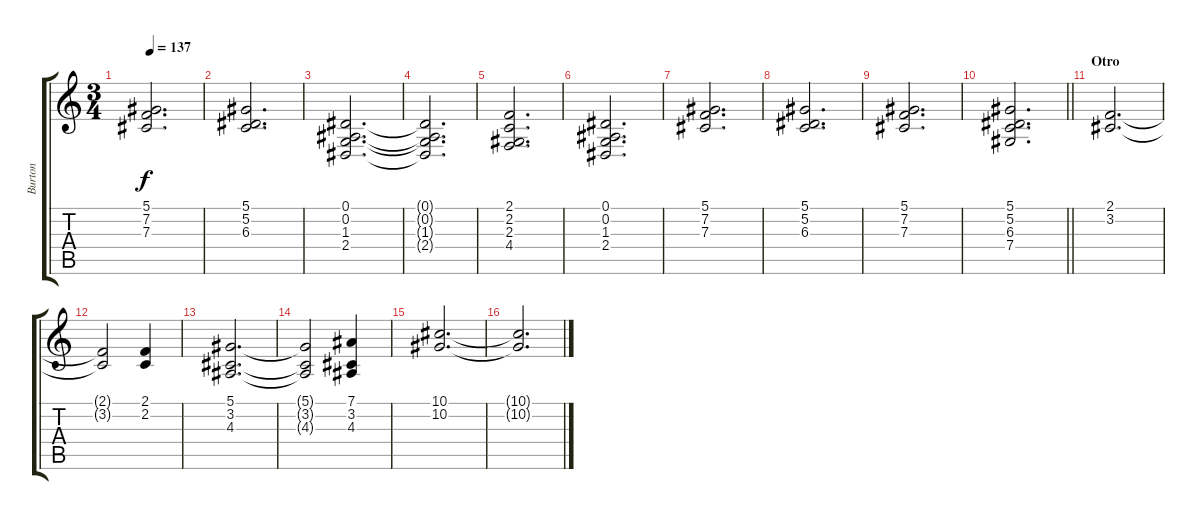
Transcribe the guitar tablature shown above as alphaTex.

\track ("Burton" "Burton") {instrument stringensemble1}
\staff {score tabs}
\tuning (Eb4 Bb3 Gb3 Db3 Ab2 Eb2) {hide}
\ts (3 4)
\tempo 137
\clef g2
\ks c
(5.1 7.2 7.3).2{d dy f} |
(5.1 5.2 6.3).2{d} |
(0.1 0.2 1.3 2.4).2{d} |
(0.1{t} 0.2{t} 1.3{t} 2.4{t}).2{d} |
(2.1 2.2 2.3 4.4).2{d} |
(0.1 0.2 1.3 2.4).2{d} |
(5.1 7.2 7.3).2{d} |
(5.1 5.2 6.3).2{d} |
(5.1 7.2 7.3).2{d} |
\barLineRight lightlight
(5.1 5.2 6.3 7.4).2{d} |
\section ("" "Otro")
(2.1 3.2).2{d volume 9} |
(2.1{t} 3.2{t}).2 (2.1 2.2).4 |
(5.1 3.2 4.3).2{d} |
(5.1{t} 3.2{t} 4.3{t}).2 (7.1 3.2 4.3).4 |
(10.1 10.2).2{d} |
(10.1{t} 10.2{t}).2{d}
